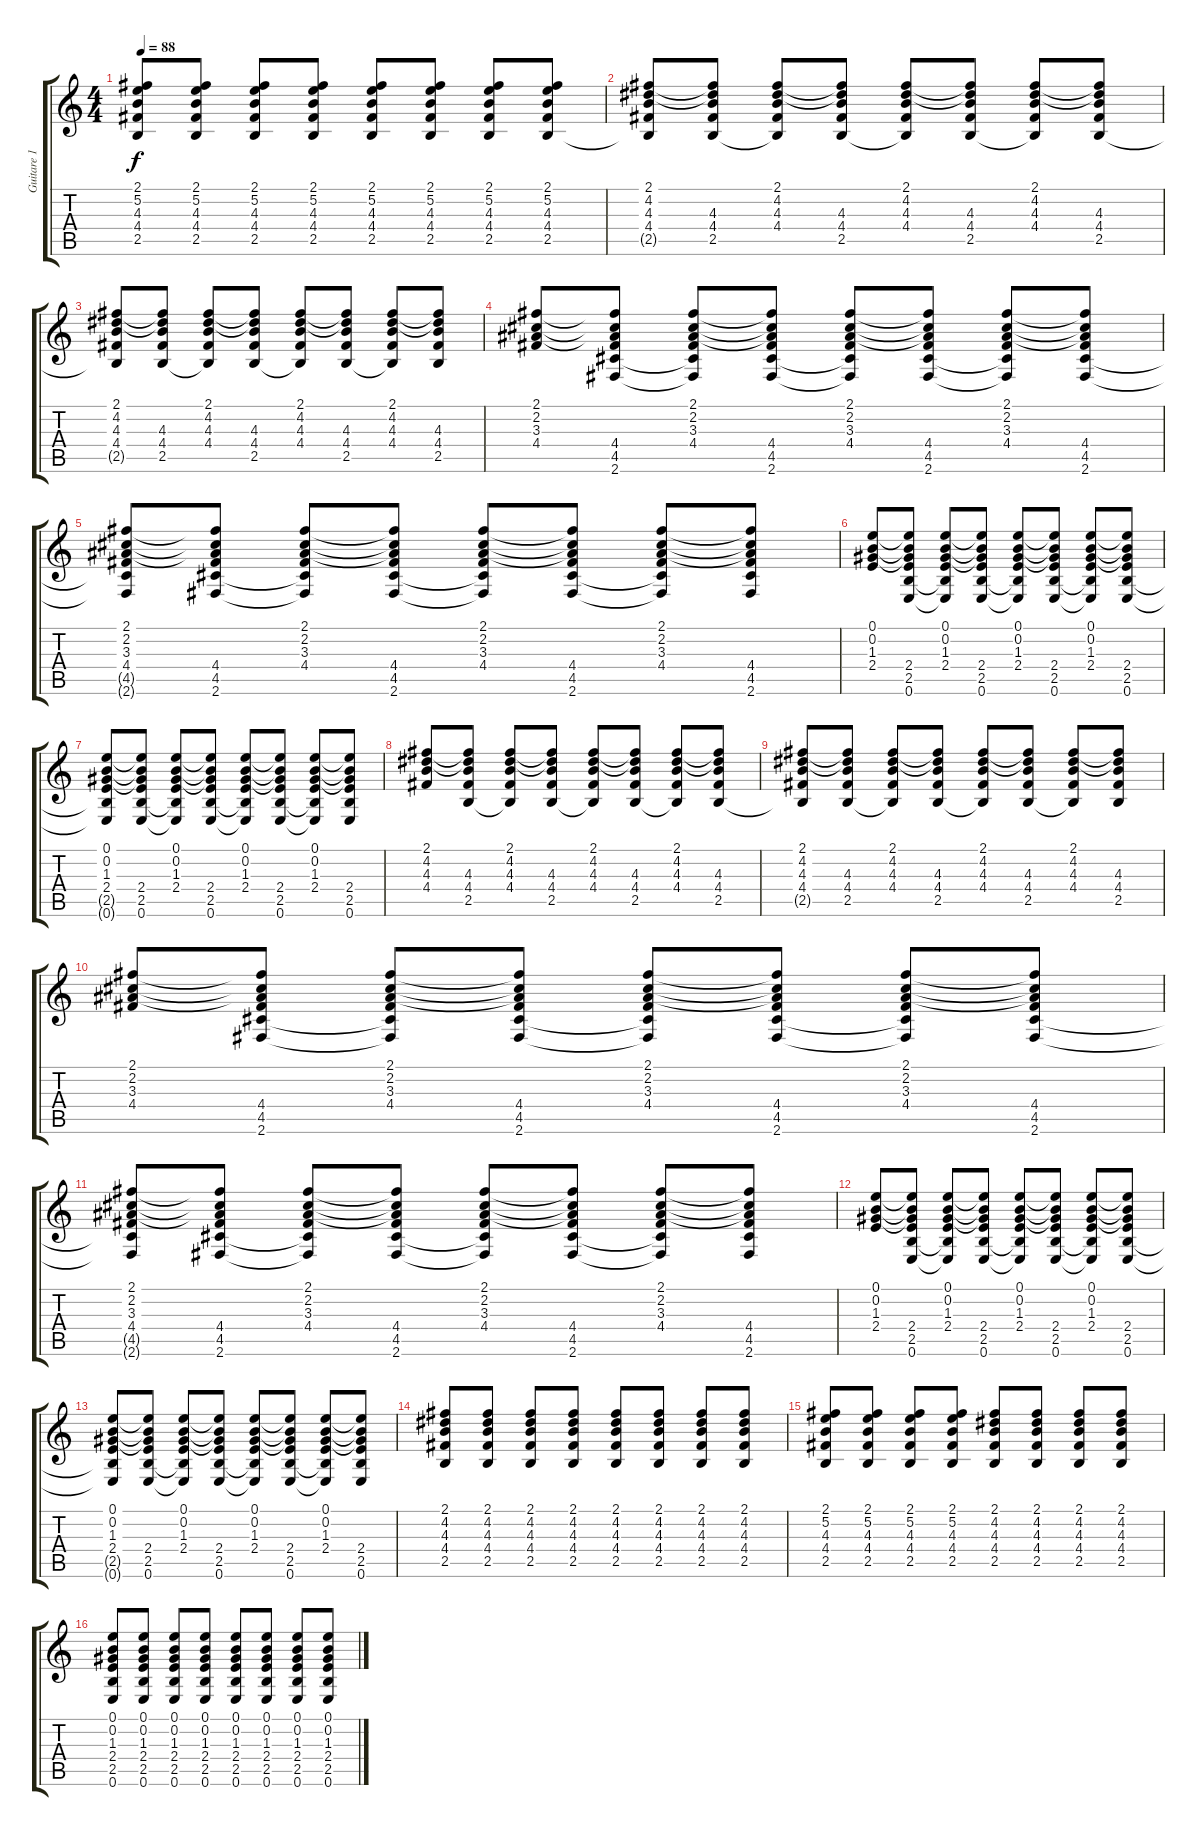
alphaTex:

\track ("Guitare 1" "Guitare 1") {instrument acousticguitarsteel}
\staff {score tabs}
\tuning (E4 B3 G3 D3 A2 E2) {hide}
\ts (4 4)
\tempo 88
\clef g2
\ks c
(2.1 5.2 4.3 4.4 2.5).8{dy f} (2.1 5.2 4.3 4.4 2.5).8 (2.1 5.2 4.3 4.4 2.5).8 (2.1 5.2 4.3 4.4 2.5).8 (2.1 5.2 4.3 4.4 2.5).8 (2.1 5.2 4.3 4.4 2.5).8 (2.1 5.2 4.3 4.4 2.5).8 (2.1 5.2 4.3 4.4 2.5).8 |
(2.1 4.2 4.3 4.4 2.5{t}).8 (2.1{t} 4.2{t} 4.3 4.4 2.5).8 (2.1 4.2 4.3 4.4 2.5{t}).8 (2.1{t} 4.2{t} 4.3 4.4 2.5).8 (2.1 4.2 4.3 4.4 2.5{t}).8 (2.1{t} 4.2{t} 4.3 4.4 2.5).8 (2.1 4.2 4.3 4.4 2.5{t}).8 (2.1{t} 4.2{t} 4.3 4.4 2.5).8 |
(2.1 4.2 4.3 4.4 2.5{t}).8 (2.1{t} 4.2{t} 4.3 4.4 2.5).8 (2.1 4.2 4.3 4.4 2.5{t}).8 (2.1{t} 4.2{t} 4.3 4.4 2.5).8 (2.1 4.2 4.3 4.4 2.5{t}).8 (2.1{t} 4.2{t} 4.3 4.4 2.5).8 (2.1 4.2 4.3 4.4 2.5{t}).8 (2.1{t} 4.2{t} 4.3 4.4 2.5).8 |
(2.1 2.2 3.3 4.4).8 (2.1{t} 2.2{t} 3.3{t} 4.4 4.5 2.6).8 (2.1 2.2 3.3 4.4 4.5{t} 2.6{t}).8 (2.1{t} 2.2{t} 3.3{t} 4.4 4.5 2.6).8 (2.1 2.2 3.3 4.4 4.5{t} 2.6{t}).8 (2.1{t} 2.2{t} 3.3{t} 4.4 4.5 2.6).8 (2.1 2.2 3.3 4.4 4.5{t} 2.6{t}).8 (2.1{t} 2.2{t} 3.3{t} 4.4 4.5 2.6).8 |
(2.1 2.2 3.3 4.4 4.5{t} 2.6{t}).8 (2.1{t} 2.2{t} 3.3{t} 4.4 4.5 2.6).8 (2.1 2.2 3.3 4.4 4.5{t} 2.6{t}).8 (2.1{t} 2.2{t} 3.3{t} 4.4 4.5 2.6).8 (2.1 2.2 3.3 4.4 4.5{t} 2.6{t}).8 (2.1{t} 2.2{t} 3.3{t} 4.4 4.5 2.6).8 (2.1 2.2 3.3 4.4 4.5{t} 2.6{t}).8 (2.1{t} 2.2{t} 3.3{t} 4.4 4.5 2.6).8 |
(0.1 0.2 1.3 2.4).8 (0.1{t} 0.2{t} 1.3{t} 2.4 2.5 0.6).8 (0.1 0.2 1.3 2.4 2.5{t} 0.6{t}).8 (0.1{t} 0.2{t} 1.3{t} 2.4 2.5 0.6).8 (0.1 0.2 1.3 2.4 2.5{t} 0.6{t}).8 (0.1{t} 0.2{t} 1.3{t} 2.4 2.5 0.6).8 (0.1 0.2 1.3 2.4 2.5{t} 0.6{t}).8 (0.1{t} 0.2{t} 1.3{t} 2.4 2.5 0.6).8 |
(0.1 0.2 1.3 2.4 2.5{t} 0.6{t}).8 (0.1{t} 0.2{t} 1.3{t} 2.4 2.5 0.6).8 (0.1 0.2 1.3 2.4 2.5{t} 0.6{t}).8 (0.1{t} 0.2{t} 1.3{t} 2.4 2.5 0.6).8 (0.1 0.2 1.3 2.4 2.5{t} 0.6{t}).8 (0.1{t} 0.2{t} 1.3{t} 2.4 2.5 0.6).8 (0.1 0.2 1.3 2.4 2.5{t} 0.6{t}).8 (0.1{t} 0.2{t} 1.3{t} 2.4 2.5 0.6).8 |
(2.1 4.2 4.3 4.4).8 (2.1{t} 4.2{t} 4.3 4.4 2.5).8 (2.1 4.2 4.3 4.4 2.5{t}).8 (2.1{t} 4.2{t} 4.3 4.4 2.5).8 (2.1 4.2 4.3 4.4 2.5{t}).8 (2.1{t} 4.2{t} 4.3 4.4 2.5).8 (2.1 4.2 4.3 4.4 2.5{t}).8 (2.1{t} 4.2{t} 4.3 4.4 2.5).8 |
(2.1 4.2 4.3 4.4 2.5{t}).8 (2.1{t} 4.2{t} 4.3 4.4 2.5).8 (2.1 4.2 4.3 4.4 2.5{t}).8 (2.1{t} 4.2{t} 4.3 4.4 2.5).8 (2.1 4.2 4.3 4.4 2.5{t}).8 (2.1{t} 4.2{t} 4.3 4.4 2.5).8 (2.1 4.2 4.3 4.4 2.5{t}).8 (2.1{t} 4.2{t} 4.3 4.4 2.5).8 |
(2.1 2.2 3.3 4.4).8 (2.1{t} 2.2{t} 3.3{t} 4.4 4.5 2.6).8 (2.1 2.2 3.3 4.4 4.5{t} 2.6{t}).8 (2.1{t} 2.2{t} 3.3{t} 4.4 4.5 2.6).8 (2.1 2.2 3.3 4.4 4.5{t} 2.6{t}).8 (2.1{t} 2.2{t} 3.3{t} 4.4 4.5 2.6).8 (2.1 2.2 3.3 4.4 4.5{t} 2.6{t}).8 (2.1{t} 2.2{t} 3.3{t} 4.4 4.5 2.6).8 |
(2.1 2.2 3.3 4.4 4.5{t} 2.6{t}).8 (2.1{t} 2.2{t} 3.3{t} 4.4 4.5 2.6).8 (2.1 2.2 3.3 4.4 4.5{t} 2.6{t}).8 (2.1{t} 2.2{t} 3.3{t} 4.4 4.5 2.6).8 (2.1 2.2 3.3 4.4 4.5{t} 2.6{t}).8 (2.1{t} 2.2{t} 3.3{t} 4.4 4.5 2.6).8 (2.1 2.2 3.3 4.4 4.5{t} 2.6{t}).8 (2.1{t} 2.2{t} 3.3{t} 4.4 4.5 2.6).8 |
(0.1 0.2 1.3 2.4).8 (0.1{t} 0.2{t} 1.3{t} 2.4 2.5 0.6).8 (0.1 0.2 1.3 2.4 2.5{t} 0.6{t}).8 (0.1{t} 0.2{t} 1.3{t} 2.4 2.5 0.6).8 (0.1 0.2 1.3 2.4 2.5{t} 0.6{t}).8 (0.1{t} 0.2{t} 1.3{t} 2.4 2.5 0.6).8 (0.1 0.2 1.3 2.4 2.5{t} 0.6{t}).8 (0.1{t} 0.2{t} 1.3{t} 2.4 2.5 0.6).8 |
(0.1 0.2 1.3 2.4 2.5{t} 0.6{t}).8 (0.1{t} 0.2{t} 1.3{t} 2.4 2.5 0.6).8 (0.1 0.2 1.3 2.4 2.5{t} 0.6{t}).8 (0.1{t} 0.2{t} 1.3{t} 2.4 2.5 0.6).8 (0.1 0.2 1.3 2.4 2.5{t} 0.6{t}).8 (0.1{t} 0.2{t} 1.3{t} 2.4 2.5 0.6).8 (0.1 0.2 1.3 2.4 2.5{t} 0.6{t}).8 (0.1{t} 0.2{t} 1.3{t} 2.4 2.5 0.6).8 |
(2.1 4.2 4.3 4.4 2.5).8 (2.1 4.2 4.3 4.4 2.5).8 (2.1 4.2 4.3 4.4 2.5).8 (2.1 4.2 4.3 4.4 2.5).8 (2.1 4.2 4.3 4.4 2.5).8 (2.1 4.2 4.3 4.4 2.5).8 (2.1 4.2 4.3 4.4 2.5).8 (2.1 4.2 4.3 4.4 2.5).8 |
(2.1 5.2 4.3 4.4 2.5).8 (2.1 5.2 4.3 4.4 2.5).8 (2.1 5.2 4.3 4.4 2.5).8 (2.1 5.2 4.3 4.4 2.5).8 (2.1 4.2 4.3 4.4 2.5).8 (2.1 4.2 4.3 4.4 2.5).8 (2.1 4.2 4.3 4.4 2.5).8 (2.1 4.2 4.3 4.4 2.5).8 |
(0.1 0.2 1.3 2.4 2.5 0.6).8 (0.1 0.2 1.3 2.4 2.5 0.6).8 (0.1 0.2 1.3 2.4 2.5 0.6).8 (0.1 0.2 1.3 2.4 2.5 0.6).8 (0.1 0.2 1.3 2.4 2.5 0.6).8 (0.1 0.2 1.3 2.4 2.5 0.6).8 (0.1 0.2 1.3 2.4 2.5 0.6).8 (0.1 0.2 1.3 2.4 2.5 0.6).8
